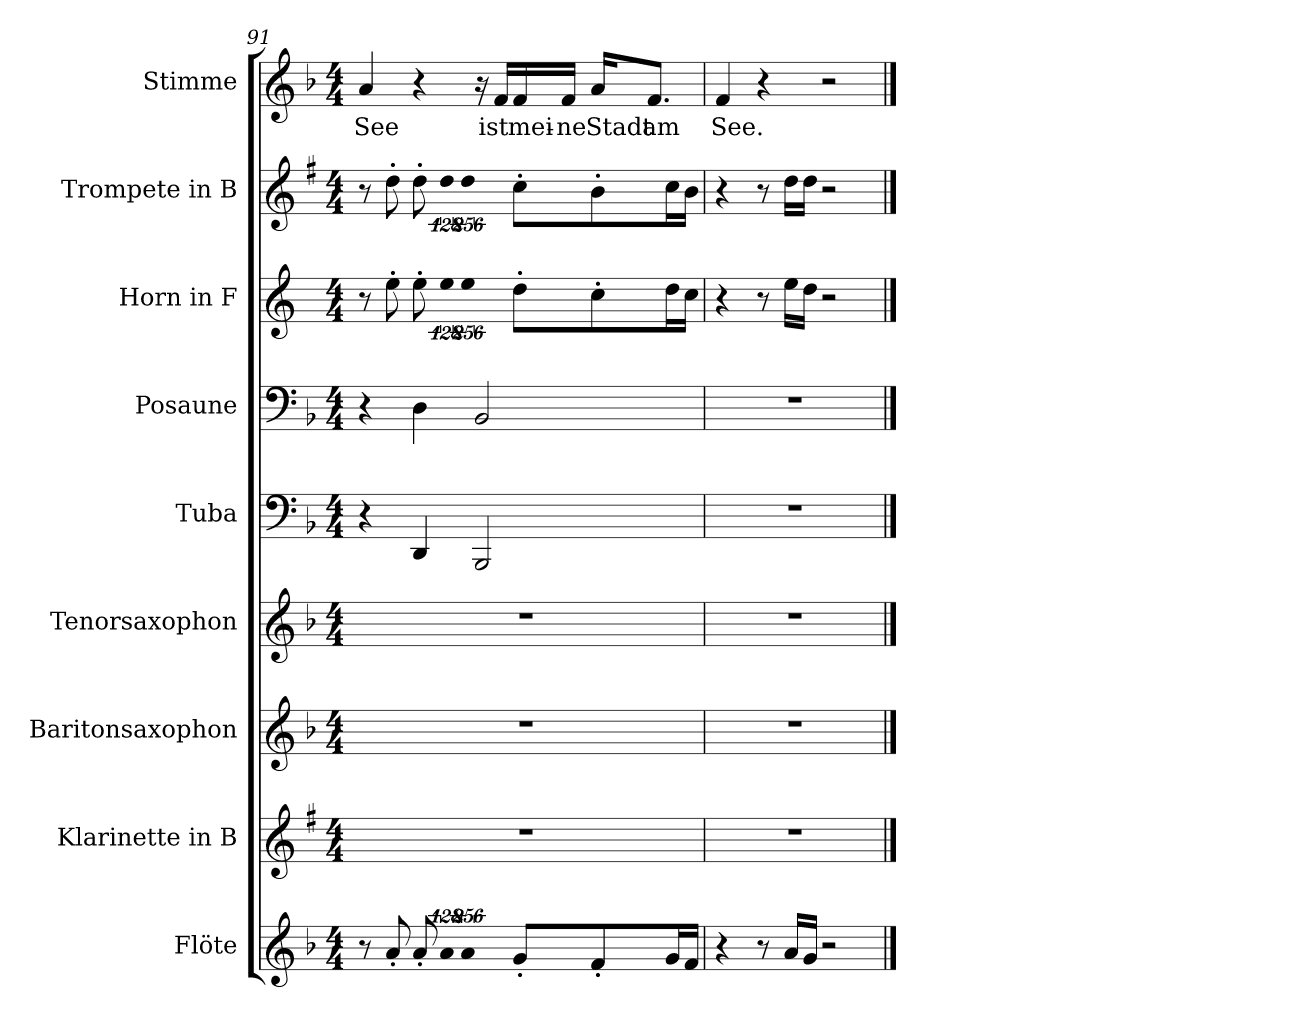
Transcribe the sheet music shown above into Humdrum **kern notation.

**kern	**kern	**kern	**kern	**kern	**kern	**kern	**kern	**kern	**text
*part9	*part8	*part7	*part6	*part5	*part4	*part3	*part2	*part1	*part1
*staff9	*staff8	*staff7	*staff6	*staff5	*staff4	*staff3	*staff2	*staff1	*staff1
*I"Flöte	*I"Klarinette in B	*I"Baritonsaxophon	*I"Tenorsaxophon	*I"Tuba	*I"Posaune	*I"Horn in F	*I"Trompete in B	*I"Stimme	*
*I'Fl.	*I'Kl.	*I'Bar. Sax.	*I'Ten. Sax.	*I'Tuba	*I'Pos.	*I'Hn.	*I'Trp.	*	*
*clefG2	*clefG2	*clefG2	*clefG2	*clefF4	*clefF4	*clefG2	*clefG2	*clefG2	*
*	*ITrd1c2	*ITrd12c21	*ITrd8c14	*	*	*ITrd4c7	*ITrd1c2	*	*
*k[b-]	*k[b-]	*k[b-]	*k[b-]	*k[b-]	*k[b-]	*k[b-]	*k[b-]	*k[b-]	*
*d:	*d:	*d:	*d:	*d:	*d:	*d:	*d:	*d:	*
*M4/4	*M4/4	*M4/4	*M4/4	*M4/4	*M4/4	*M4/4	*M4/4	*M4/4	*
=91	=91	=91	=91	=91	=91	=91	=91	=91	=91
!	!	!	!	!	!	!	!	!	!LO:LY:b:color=#000000
8r	1r	1r	1r	4r	4r	8r	8r	4ai/	See
8a'i/	.	.	.	.	.	8a'i\	8cc'i\	.	.
8a'i/	.	.	.	4DDi/	4Di\	8a'i\	8cc'i\	4r	.
!LO:N:vis=8	!	!	!	!	!	!LO:N:vis=8	!LO:N:vis=8	!	!
1024%85ai/	.	.	.	.	.	1024%85ai\	1024%85cci\	.	.
!LO:N:vis=4	!	!	!	!	!	!LO:N:vis=4	!LO:N:vis=4	!	!
1024%171ai/	.	.	.	.	.	1024%171ai\	1024%171cci\	.	.
.	.	.	.	2BBB-i/	2BB-i/	.	.	16r	.
!	!	!	!	!	!	!	!	!	!LO:LY:b:color=#000000
.	.	.	.	.	.	.	.	16fi/LL	ist
!	!	!	!	!	!	!	!	!	!LO:LY:b:color=#000000
8g'i/L	.	.	.	.	.	8g'i\L	8b-'i\L	16fi/	mei-
!	!	!	!	!	!	!	!	!	!LO:LY:b:color=#000000
.	.	.	.	.	.	.	.	16fi/JJ	-ne
!	!	!	!	!	!	!	!	!	!LO:LY:b:color=#000000
8f'i/	.	.	.	.	.	8f'i\	8a'i\	16ai/KL	Stadt
!	!	!	!	!	!	!	!	!	!LO:LY:b:color=#000000
.	.	.	.	.	.	.	.	8.fi/J	am
16gi/L	.	.	.	.	.	16gi\L	16b-i\L	.	.
16fi/JJ	.	.	.	.	.	16fi\JJ	16ai\JJ	.	.
=92	=92	=92	=92	=92	=92	=92	=92	=92	=92
!	!	!	!	!	!	!	!	!	!LO:LY:b:color=#000000
4r	1r	1r	1r	1r	1r	4r	4r	4fi/	See.
8r	.	.	.	.	.	8r	8r	4r	.
16ai/LL	.	.	.	.	.	16ai\LL	16cci\LL	.	.
16gi/JJ	.	.	.	.	.	16gi\JJ	16cci\JJ	.	.
2r	.	.	.	.	.	2r	2r	2r	.
==	==	==	==	==	==	==	==	==	==
*-	*-	*-	*-	*-	*-	*-	*-	*-	*-
